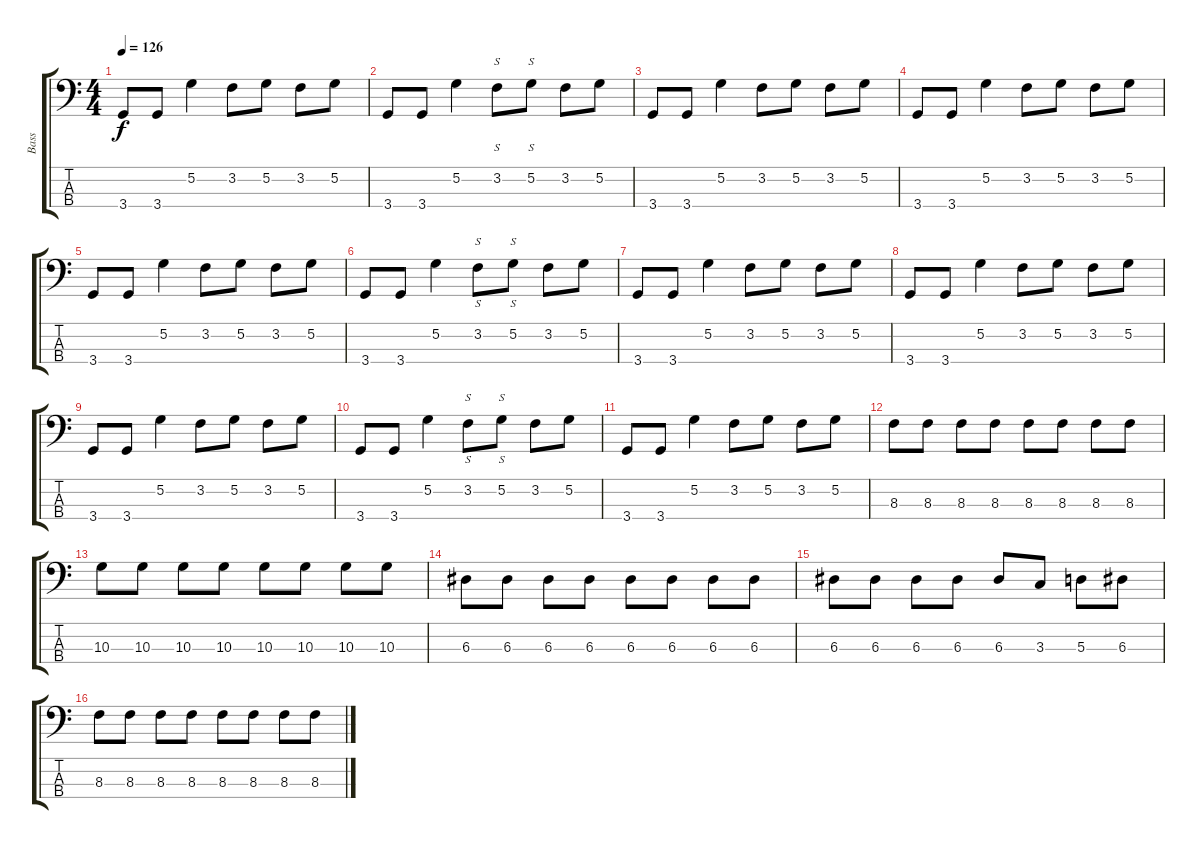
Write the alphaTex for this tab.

\track ("Bass" "Bass") {instrument electricbassfinger}
\staff {score tabs}
\tuning (G2 D2 A1 E1) {hide}
\ts (4 4)
\tempo 126
\clef f4
\ks c
3.4.8{dy f} 3.4.8 5.2.4 3.2.8 5.2.8 3.2.8 5.2.8 |
3.4.8 3.4.8 5.2.4 3.2.8{s} 5.2.8{s} 3.2.8 5.2.8 |
3.4.8 3.4.8 5.2.4 3.2.8 5.2.8 3.2.8 5.2.8 |
3.4.8 3.4.8 5.2.4 3.2.8 5.2.8 3.2.8 5.2.8 |
3.4.8 3.4.8 5.2.4 3.2.8 5.2.8 3.2.8 5.2.8 |
3.4.8 3.4.8 5.2.4 3.2.8{s} 5.2.8{s} 3.2.8 5.2.8 |
3.4.8 3.4.8 5.2.4 3.2.8 5.2.8 3.2.8 5.2.8 |
3.4.8 3.4.8 5.2.4 3.2.8 5.2.8 3.2.8 5.2.8 |
3.4.8 3.4.8 5.2.4 3.2.8 5.2.8 3.2.8 5.2.8 |
3.4.8 3.4.8 5.2.4 3.2.8{s} 5.2.8{s} 3.2.8 5.2.8 |
3.4.8 3.4.8 5.2.4 3.2.8 5.2.8 3.2.8 5.2.8 |
8.3.8 8.3.8 8.3.8 8.3.8 8.3.8 8.3.8 8.3.8 8.3.8 |
10.3.8 10.3.8 10.3.8 10.3.8 10.3.8 10.3.8 10.3.8 10.3.8 |
6.3.8 6.3.8 6.3.8 6.3.8 6.3.8 6.3.8 6.3.8 6.3.8 |
6.3.8 6.3.8 6.3.8 6.3.8 6.3.8 3.3.8 5.3.8 6.3.8 |
8.3.8 8.3.8 8.3.8 8.3.8 8.3.8 8.3.8 8.3.8 8.3.8
